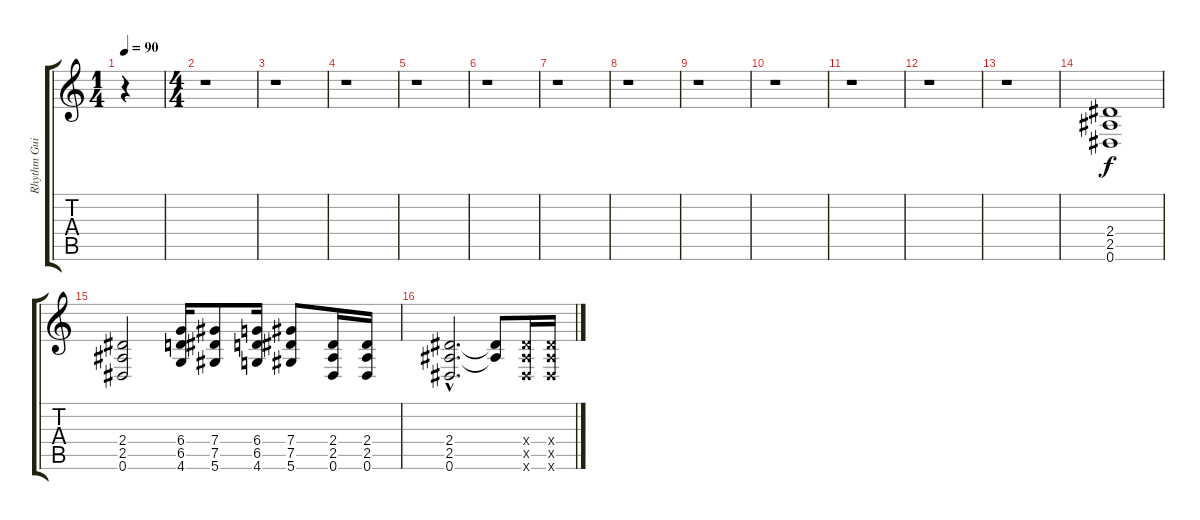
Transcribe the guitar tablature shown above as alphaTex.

\track ("Rhythm Guitar" "Rhythm Gui") {instrument distortionguitar}
\staff {score tabs}
\tuning (Eb4 Bb3 Gb3 Db3 Ab2 Eb2) {hide}
\ts (1 4)
\tempo 90
\clef g2
\ks c
r.4{dy f instrument distortionguitar} |
\ts (4 4)
r.1 |
r.1 |
r.1 |
r.1 |
r.1 |
r.1 |
r.1 |
r.1 |
r.1 |
r.1 |
r.1 |
r.1 |
(2.4 2.5 0.6).1{instrument distortionguitar} |
(2.4 2.5 0.6).2 (6.4 6.5 4.6).16 (7.4 7.5 5.6).8 (6.4 6.5 4.6).16 (7.4 7.5 5.6).8 (2.4 2.5 0.6).16 (2.4 2.5 0.6).16 |
(2.4{hac} 2.5{hac} 0.6{hac}).2{d} (2.4{t} 2.5{t}).8 (2.4{x} 2.5{x} 0.6{x}).16 (2.4{x} 2.5{x} 0.6{x}).16
